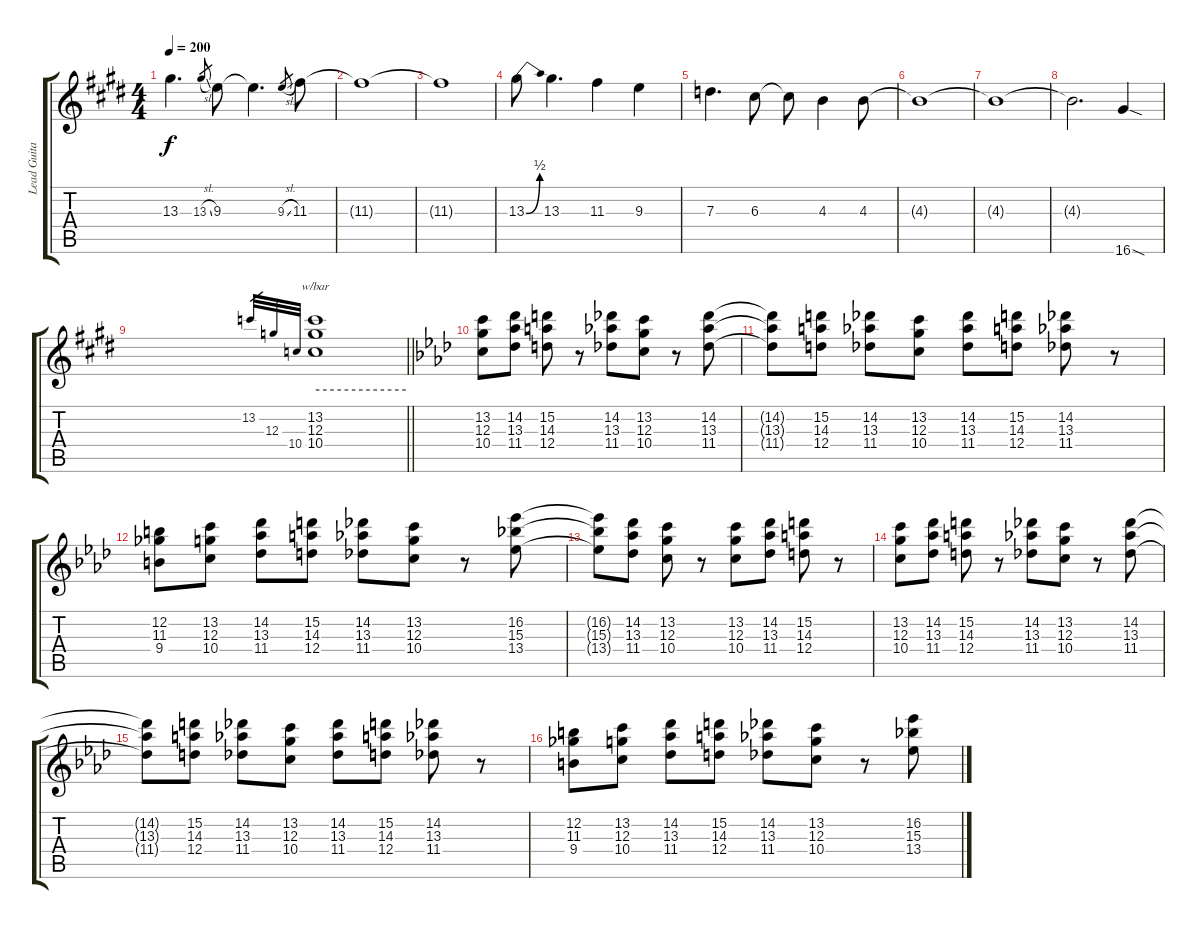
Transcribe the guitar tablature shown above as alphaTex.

\track ("Lead Guitar - Steve Vai" "Lead Guita") {instrument distortionguitar}
\staff {score tabs}
\tuning (E4 B3 G3 D3 A2 E2) {hide}
\ts (4 4)
\tempo 200
\clef g2
\ks c#minor
13.3{t}.4{d dy f} 13.3{sl}.8{gr} 9.3.8 9.3{t}.4{d} 9.3{sl}.8{gr} 11.3.8 |
\ks e
11.3{t}.1 |
\ks c#minor
11.3{t}.1 |
13.3{be (bend 0 0 60 2)}.8 13.3.4{d} 11.3.4 9.3.4 |
7.3.4{d} 6.3.8 6.3{t}.8 4.3.4 4.3.8 |
\ks e
4.3{t}.1 |
\ks c#minor
4.3{t}.1 |
4.3{t}.2{d} 16.6{sod}.4 |
\barLineRight lightlight
13.2.32{gr} 12.3.32{gr} 10.4.32{gr} (13.2 12.3 10.4).1{tbe (hold default 0 0 60 0)} |
\ks ab
(13.2 12.3 10.4).8 (14.2 13.3 11.4).8 (15.2 14.3 12.4).8 r.8 (14.2 13.3 11.4).8 (13.2 12.3 10.4).8 r.8 (14.2 13.3 11.4).8 |
(14.2{t} 13.3{t} 11.4{t}).8 (15.2 14.3 12.4).8 (14.2 13.3 11.4).8 (13.2 12.3 10.4).8 (14.2 13.3 11.4).8 (15.2 14.3 12.4).8 (14.2 13.3 11.4).8 r.8 |
(12.2 11.3 9.4).8 (13.2 12.3 10.4).8 (14.2 13.3 11.4).8 (15.2 14.3 12.4).8 (14.2 13.3 11.4).8 (13.2 12.3 10.4).8 r.8 (16.2 15.3 13.4).8 |
(16.2{t} 15.3{t} 13.4{t}).8 (14.2 13.3 11.4).8 (13.2 12.3 10.4).8 r.8 (13.2 12.3 10.4).8 (14.2 13.3 11.4).8 (15.2 14.3 12.4).8 r.8 |
(13.2 12.3 10.4).8 (14.2 13.3 11.4).8 (15.2 14.3 12.4).8 r.8 (14.2 13.3 11.4).8 (13.2 12.3 10.4).8 r.8 (14.2 13.3 11.4).8 |
(14.2{t} 13.3{t} 11.4{t}).8 (15.2 14.3 12.4).8 (14.2 13.3 11.4).8 (13.2 12.3 10.4).8 (14.2 13.3 11.4).8 (15.2 14.3 12.4).8 (14.2 13.3 11.4).8 r.8 |
(12.2 11.3 9.4).8 (13.2 12.3 10.4).8 (14.2 13.3 11.4).8 (15.2 14.3 12.4).8 (14.2 13.3 11.4).8 (13.2 12.3 10.4).8 r.8 (16.2 15.3 13.4).8
